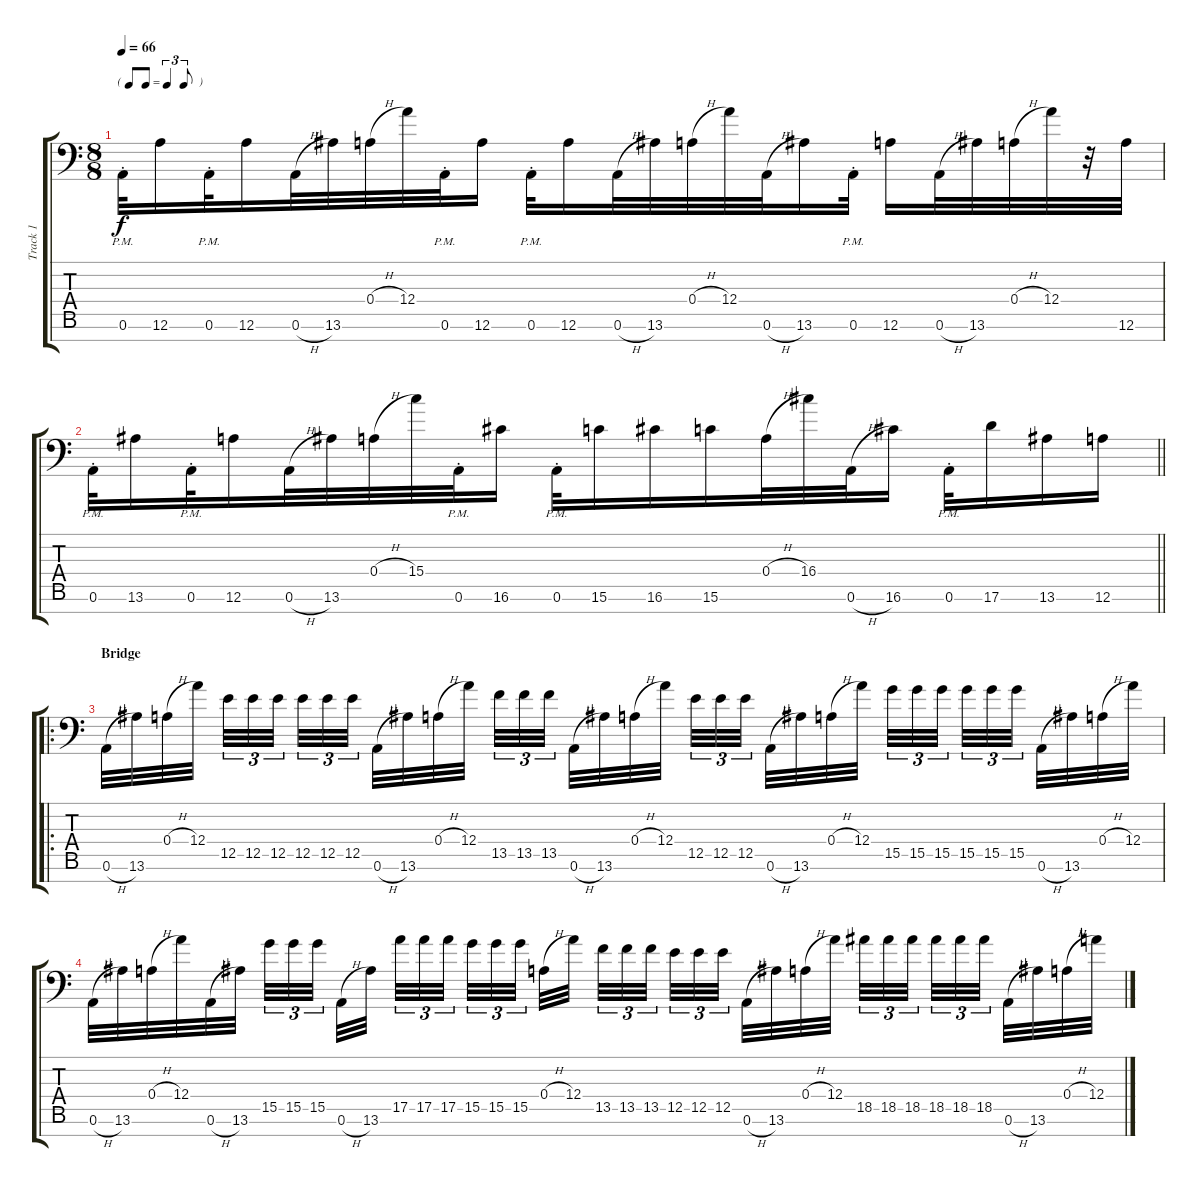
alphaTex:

\track ("Track 1" "Track 1") {instrument overdrivenguitar}
\staff {score tabs}
\tuning (B3 G3 D3 A2 E2 A1 E1) {hide}
\ts (8 8)
\tf triplet8th
\tempo 66
\clef f4
\ks c
0.6{pm st}.32{dy f} 12.6.16 0.6{pm st}.32 12.6.16 0.6{h}.32 13.6.32 0.4{h}.32 12.4.32 0.6{pm st}.32 12.6.16 0.6{pm st}.32 12.6.16 0.6{h}.32 13.6.32 0.4{h}.32 12.4.32 0.6{h}.32 13.6.16 0.6{pm st}.32 12.6.16 0.6{h}.32 13.6.32 0.4{h}.32 12.4.32 r.32 12.6.32 |
\barLineRight lightlight
0.6{pm st}.32 13.6.16 0.6{pm st}.32 12.6.16 0.6{h}.32 13.6.32 0.4{h}.32 15.4.32 0.6{pm st}.32 16.6.16 0.6{pm st}.32 15.6.16 16.6.16 15.6.16 0.4{h}.32 16.4.32 0.6{h}.32 16.6.16 0.6{pm st}.32 17.6.16 13.6.16 12.6.16 |
\ro
\section ("" "Bridge")
0.6{h}.32 13.6.32 0.4{h}.32 12.4.32 12.5.32{tu (3 2)} 12.5.32{tu (3 2)} 12.5.32{tu (3 2)} 12.5.32{tu (3 2)} 12.5.32{tu (3 2)} 12.5.32{tu (3 2)} 0.6{h}.32 13.6.32 0.4{h}.32 12.4.32 13.5.32{tu (3 2)} 13.5.32{tu (3 2)} 13.5.32{tu (3 2)} 0.6{h}.32 13.6.32 0.4{h}.32 12.4.32 12.5.32{tu (3 2)} 12.5.32{tu (3 2)} 12.5.32{tu (3 2)} 0.6{h}.32 13.6.32 0.4{h}.32 12.4.32 15.5.32{tu (3 2)} 15.5.32{tu (3 2)} 15.5.32{tu (3 2)} 15.5.32{tu (3 2)} 15.5.32{tu (3 2)} 15.5.32{tu (3 2)} 0.6{h}.32 13.6.32 0.4{h}.32 12.4.32 |
0.6{h}.32 13.6.32 0.4{h}.32 12.4.32 0.6{h}.32 13.6.32 15.5.32{tu (3 2)} 15.5.32{tu (3 2)} 15.5.32{tu (3 2)} 0.6{h}.32 13.6.32 17.5.32{tu (3 2)} 17.5.32{tu (3 2)} 17.5.32{tu (3 2)} 15.5.32{tu (3 2)} 15.5.32{tu (3 2)} 15.5.32{tu (3 2)} 0.4{h}.32 12.4.32 13.5.32{tu (3 2)} 13.5.32{tu (3 2)} 13.5.32{tu (3 2)} 12.5.32{tu (3 2)} 12.5.32{tu (3 2)} 12.5.32{tu (3 2)} 0.6{h}.32 13.6.32 0.4{h}.32 12.4.32 18.5.32{tu (3 2)} 18.5.32{tu (3 2)} 18.5.32{tu (3 2)} 18.5.32{tu (3 2)} 18.5.32{tu (3 2)} 18.5.32{tu (3 2)} 0.6{h}.32 13.6.32 0.4{h}.32 12.4.32
